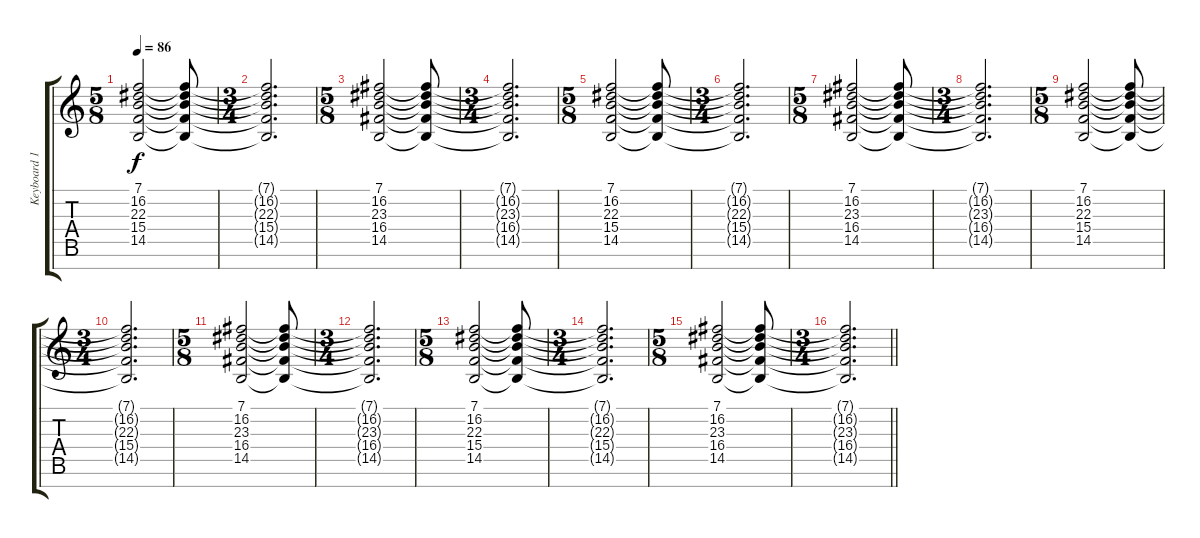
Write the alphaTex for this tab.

\track ("Keyboard 1" "Keyboard 1") {instrument choiraahs}
\staff {score tabs}
\tuning (E4 B3 G3 D3 A2 E2 B1) {hide}
\ts (5 8)
\tempo 86
\clef g2
\ks c
(7.1 16.2 22.3 15.4 14.5).2{dy f} (7.1{t} 16.2{t} 22.3{t} 15.4{t} 14.5{t}).8 |
\ts (3 4)
(7.1{t} 16.2{t} 22.3{t} 15.4{t} 14.5{t}).2{d} |
\ts (5 8)
(7.1 16.2 23.3 16.4 14.5).2 (7.1{t} 16.2{t} 23.3{t} 16.4{t} 14.5{t}).8 |
\ts (3 4)
(7.1{t} 16.2{t} 23.3{t} 16.4{t} 14.5{t}).2{d} |
\ts (5 8)
(7.1 16.2 22.3 15.4 14.5).2 (7.1{t} 16.2{t} 22.3{t} 15.4{t} 14.5{t}).8 |
\ts (3 4)
(7.1{t} 16.2{t} 22.3{t} 15.4{t} 14.5{t}).2{d} |
\ts (5 8)
(7.1 16.2 23.3 16.4 14.5).2 (7.1{t} 16.2{t} 23.3{t} 16.4{t} 14.5{t}).8 |
\ts (3 4)
(7.1{t} 16.2{t} 23.3{t} 16.4{t} 14.5{t}).2{d} |
\ts (5 8)
(7.1 16.2 22.3 15.4 14.5).2 (7.1{t} 16.2{t} 22.3{t} 15.4{t} 14.5{t}).8 |
\ts (3 4)
(7.1{t} 16.2{t} 22.3{t} 15.4{t} 14.5{t}).2{d} |
\ts (5 8)
(7.1 16.2 23.3 16.4 14.5).2 (7.1{t} 16.2{t} 23.3{t} 16.4{t} 14.5{t}).8 |
\ts (3 4)
(7.1{t} 16.2{t} 23.3{t} 16.4{t} 14.5{t}).2{d} |
\ts (5 8)
(7.1 16.2 22.3 15.4 14.5).2 (7.1{t} 16.2{t} 22.3{t} 15.4{t} 14.5{t}).8 |
\ts (3 4)
(7.1{t} 16.2{t} 22.3{t} 15.4{t} 14.5{t}).2{d} |
\ts (5 8)
(7.1 16.2 23.3 16.4 14.5).2 (7.1{t} 16.2{t} 23.3{t} 16.4{t} 14.5{t}).8 |
\ts (3 4)
\barLineRight lightlight
(7.1{t} 16.2{t} 23.3{t} 16.4{t} 14.5{t}).2{d}
